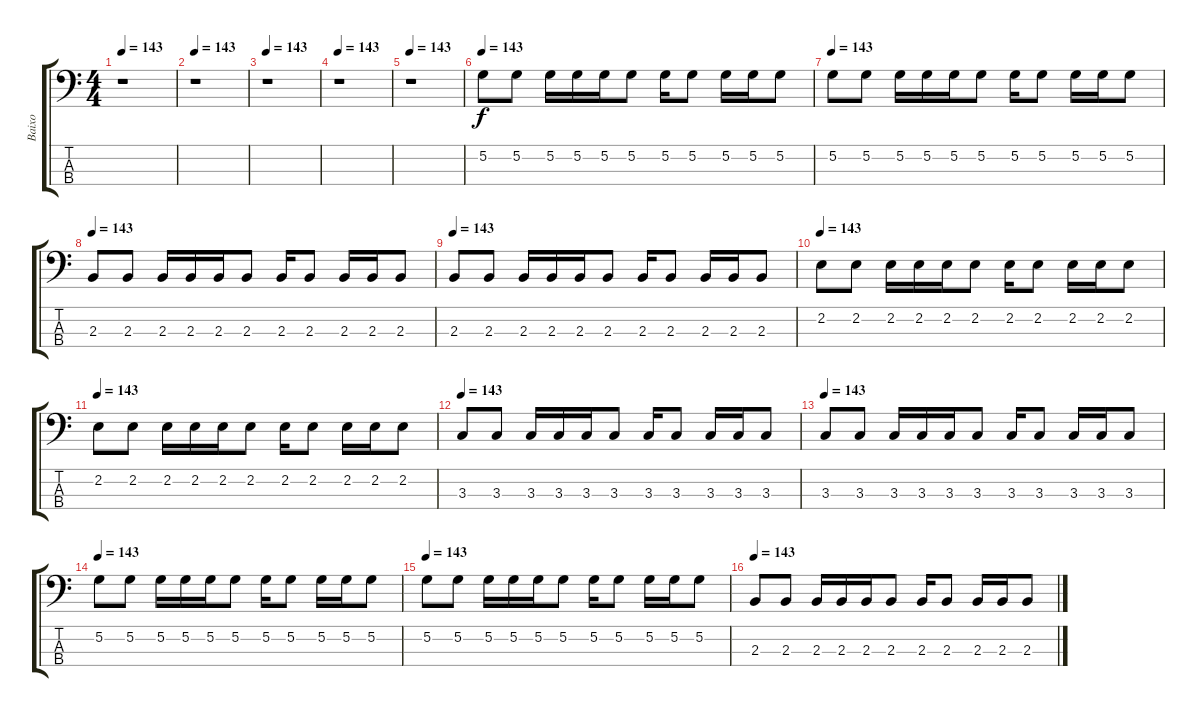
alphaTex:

\track ("Baixo" "Baixo") {instrument electricbasspick}
\staff {score tabs}
\tuning (G2 D2 A1 E1) {hide}
\ts (4 4)
\tempo 143
\clef f4
\ks c
r.1{dy f} |
\tempo 143
r.1 |
\tempo 143
r.1 |
\tempo 143
r.1 |
\tempo 143
r.1 |
\tempo 143
5.2.8{volume 15} 5.2.8 5.2.16 5.2.16 5.2.16 5.2.8 5.2.16 5.2.8 5.2.16 5.2.16 5.2.8 |
\tempo 143
5.2.8 5.2.8 5.2.16 5.2.16 5.2.16 5.2.8 5.2.16 5.2.8 5.2.16 5.2.16 5.2.8 |
\tempo 143
2.3.8 2.3.8 2.3.16 2.3.16 2.3.16 2.3.8 2.3.16 2.3.8 2.3.16 2.3.16 2.3.8 |
\tempo 143
2.3.8 2.3.8 2.3.16 2.3.16 2.3.16 2.3.8 2.3.16 2.3.8 2.3.16 2.3.16 2.3.8 |
\tempo 143
2.2.8 2.2.8 2.2.16 2.2.16 2.2.16 2.2.8 2.2.16 2.2.8 2.2.16 2.2.16 2.2.8 |
\tempo 143
2.2.8 2.2.8 2.2.16 2.2.16 2.2.16 2.2.8 2.2.16 2.2.8 2.2.16 2.2.16 2.2.8 |
\tempo 143
3.3.8 3.3.8 3.3.16 3.3.16 3.3.16 3.3.8 3.3.16 3.3.8 3.3.16 3.3.16 3.3.8 |
\tempo 143
3.3.8 3.3.8 3.3.16 3.3.16 3.3.16 3.3.8 3.3.16 3.3.8 3.3.16 3.3.16 3.3.8 |
\tempo 143
5.2.8 5.2.8 5.2.16 5.2.16 5.2.16 5.2.8 5.2.16 5.2.8 5.2.16 5.2.16 5.2.8 |
\tempo 143
5.2.8 5.2.8 5.2.16 5.2.16 5.2.16 5.2.8 5.2.16 5.2.8 5.2.16 5.2.16 5.2.8 |
\tempo 143
2.3.8 2.3.8 2.3.16 2.3.16 2.3.16 2.3.8 2.3.16 2.3.8 2.3.16 2.3.16 2.3.8
